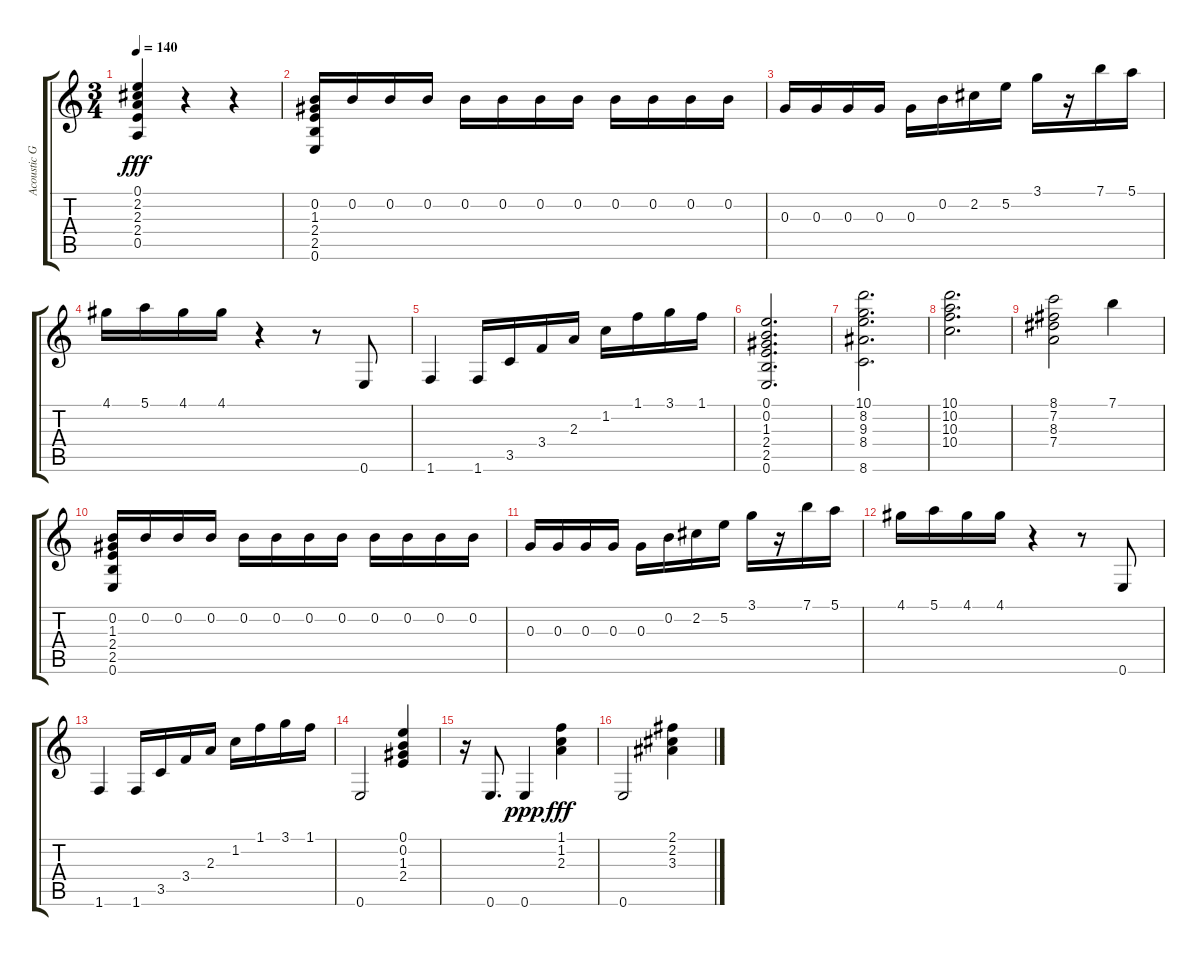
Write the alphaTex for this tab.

\track ("Acoustic Guitar " "Acoustic G") {instrument acousticguitarnylon}
\staff {score tabs}
\tuning (E4 B3 G3 D3 A2 E2) {hide}
\ts (3 4)
\tempo 140
\clef g2
\ks c
(0.1 2.2 2.3 2.4 0.5).4{dy fff} r.4 r.4 |
(0.2 1.3 2.4 2.5 0.6).16 0.2.16 0.2.16 0.2.16 0.2.16 0.2.16 0.2.16 0.2.16 0.2.16 0.2.16 0.2.16 0.2.16 |
0.3.16 0.3.16 0.3.16 0.3.16 0.3.16 0.2.16 2.2.16 5.2.16 3.1.16 r.16 7.1.16 5.1.16 |
4.1.16 5.1.16 4.1.16 4.1.16 r.4 r.8 0.6.8 |
1.6.4 1.6.16 3.5.16 3.4.16 2.3.16 1.2.16 1.1.16 3.1.16 1.1.16 |
(0.1 0.2 1.3 2.4 2.5 0.6).2{d} |
(10.1 8.2 9.3 8.4 8.6).2{d} |
(10.1 10.2 10.3 10.4).2{d} |
(8.1 7.2 8.3 7.4).2 7.1.4 |
(0.2 1.3 2.4 2.5 0.6).16 0.2.16 0.2.16 0.2.16 0.2.16 0.2.16 0.2.16 0.2.16 0.2.16 0.2.16 0.2.16 0.2.16 |
0.3.16 0.3.16 0.3.16 0.3.16 0.3.16 0.2.16 2.2.16 5.2.16 3.1.16 r.16 7.1.16 5.1.16 |
4.1.16 5.1.16 4.1.16 4.1.16 r.4 r.8 0.6.8 |
1.6.4 1.6.16 3.5.16 3.4.16 2.3.16 1.2.16 1.1.16 3.1.16 1.1.16 |
0.6.2 (0.1 0.2 1.3 2.4).4 |
r.16 0.6.8{d} 0.6.4{dy ppp} (1.1 1.2 2.3).4{dy fff} |
0.6.2 (2.1 2.2 3.3).4
